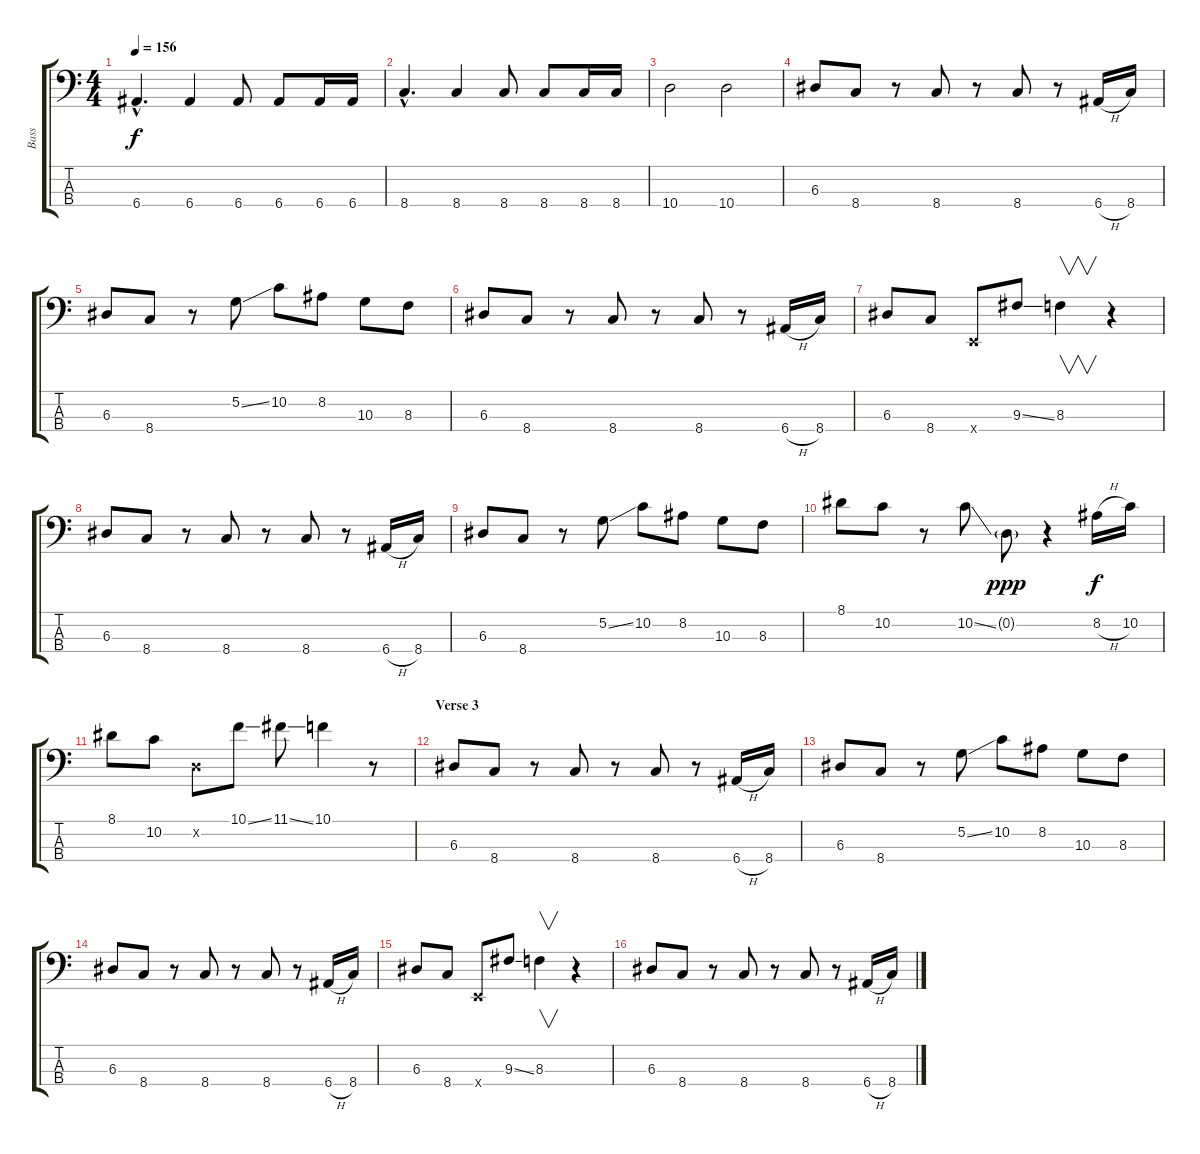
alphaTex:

\track ("Bass" "Bass") {instrument electricbassfinger}
\staff {score tabs}
\tuning (G2 D2 A1 E1) {hide}
\ts (4 4)
\tempo 156
\clef f4
\ks c
6.4{hac}.4{d dy f} 6.4.4 6.4.8 6.4.8 6.4.16 6.4.16 |
8.4{hac}.4{d} 8.4.4 8.4.8 8.4.8 8.4.16 8.4.16 |
10.4.2 10.4.2 |
6.3.8 8.4.8 r.8 8.4.8 r.8 8.4.8 r.8 6.4{h}.16 8.4.16 |
6.3.8 8.4.8 r.8 5.2{ss}.8 10.2.8 8.2.8 10.3.8 8.3.8 |
6.3.8 8.4.8 r.8 8.4.8 r.8 8.4.8 r.8 6.4{h}.16 8.4.16 |
6.3.8 8.4.8 0.4{x}.8 9.3{ss}.8 8.3.4{v} r.4 |
6.3.8 8.4.8 r.8 8.4.8 r.8 8.4.8 r.8 6.4{h}.16 8.4.16 |
6.3.8 8.4.8 r.8 5.2{ss}.8 10.2.8 8.2.8 10.3.8 8.3.8 |
8.1.8 10.2.8 r.8 10.2{ss}.8 0.2{g}.8{dy ppp} r.4 8.2{h}.16{dy f} 10.2.16 |
8.1.8 10.2.8 0.2{x}.8 10.1{ss}.8 11.1{ss}.8 10.1.4 r.8 |
\section ("" "Verse 3")
6.3.8 8.4.8 r.8 8.4.8 r.8 8.4.8 r.8 6.4{h}.16 8.4.16 |
6.3.8 8.4.8 r.8 5.2{ss}.8 10.2.8 8.2.8 10.3.8 8.3.8 |
6.3.8 8.4.8 r.8 8.4.8 r.8 8.4.8 r.8 6.4{h}.16 8.4.16 |
6.3.8 8.4.8 0.4{x}.8 9.3{ss}.8 8.3.4{v} r.4 |
6.3.8 8.4.8 r.8 8.4.8 r.8 8.4.8 r.8 6.4{h}.16 8.4.16
